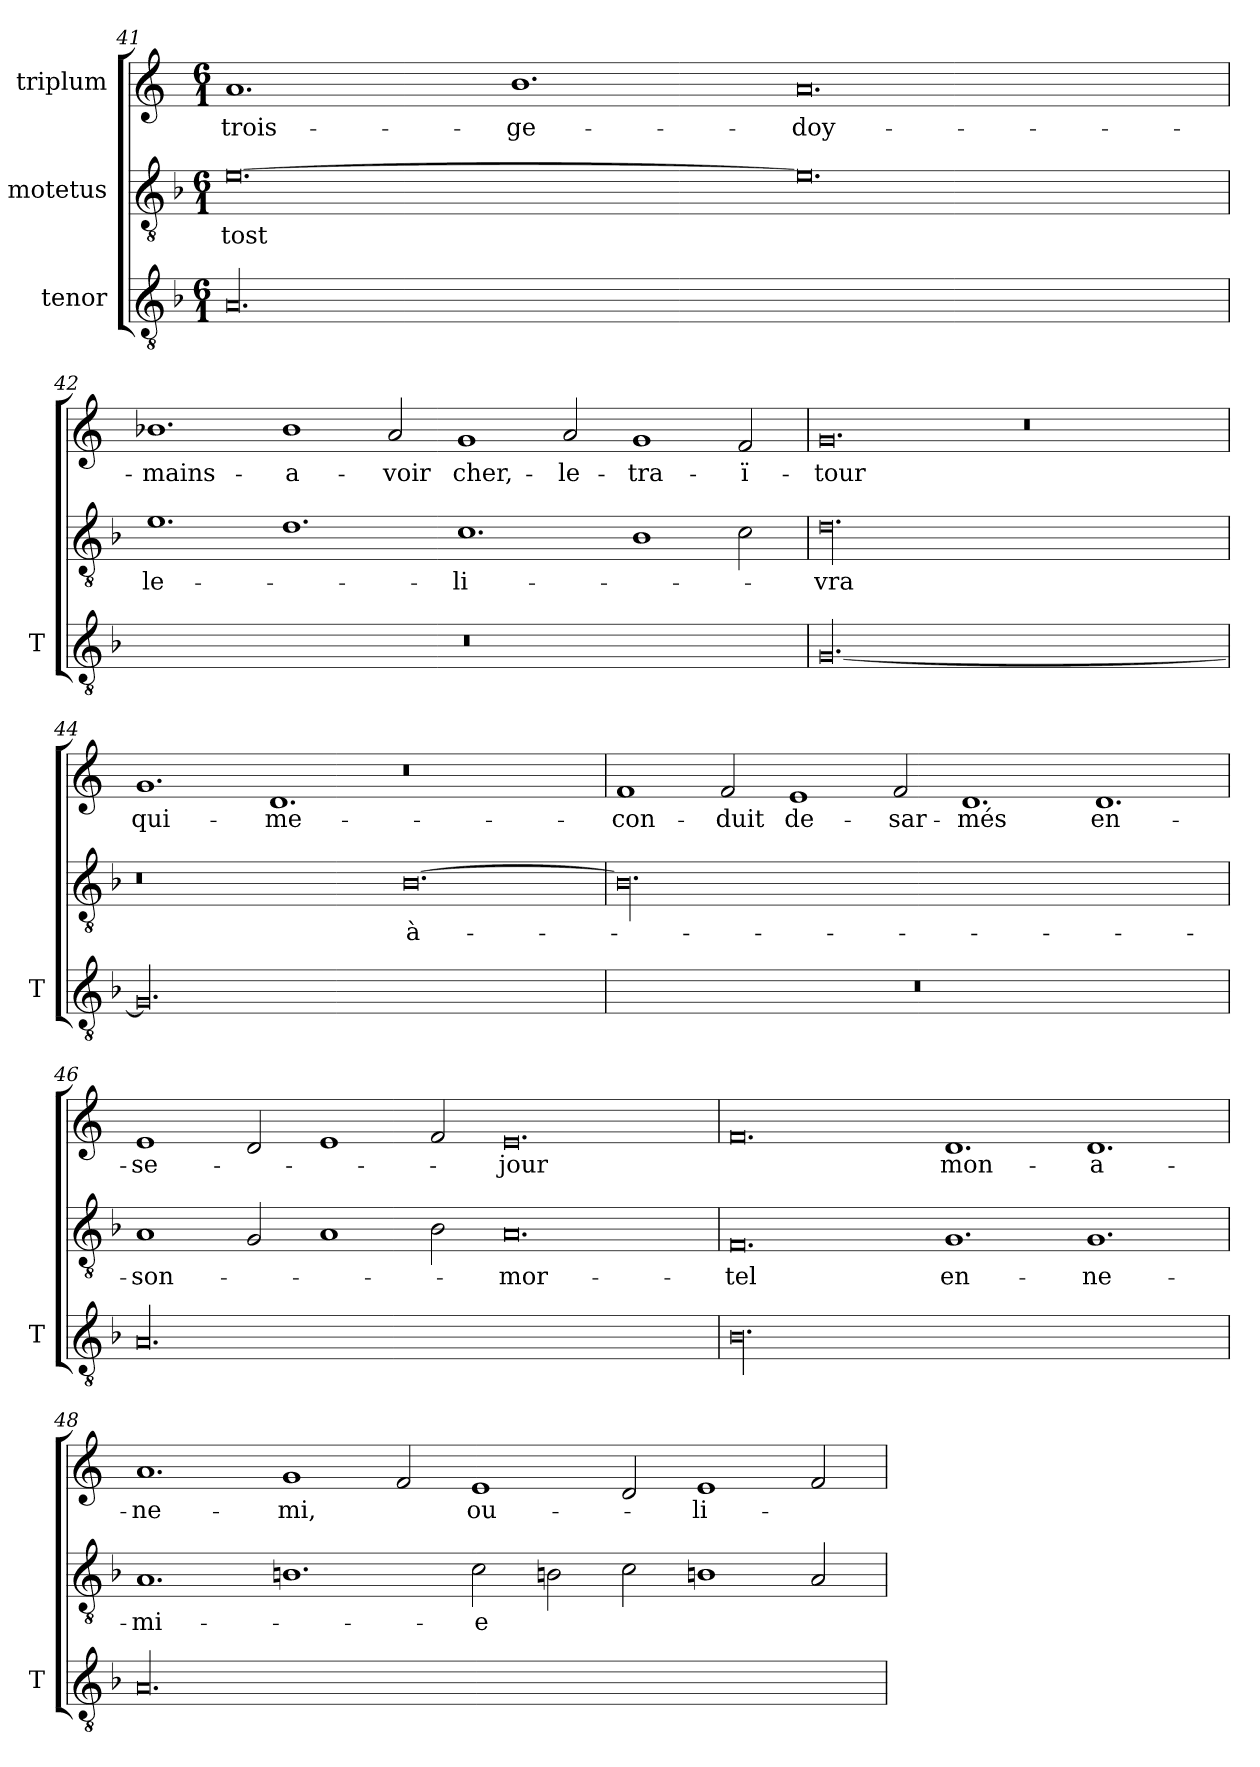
**kern	**kern	**text	**kern	**text
*part3	*part2	*part2	*part1	*part1
*staff3	*staff2	*staff2	*staff1	*staff1
*I"tenor	*I"motetus	*	*I"triplum	*
*I'T	*	*	*	*
*clefGv2	*clefGv2	*	*clefG2	*
*k[b-]	*k[b-]	*	*k[]	*
*F:	*F:	*	*C:	*
*M6/1	*M6/1	*	*M6/1	*
=41	=41	=41	=41	=41
00.A/	[0.e\	-tost	1.a/	trois-
.	.	.	1.b\	ge-
.	0.e\]	.	0.a/	doy-
=42	=42	=42	=42	=42
00.r	1.e\	le-	1.b-X\	mains-
.	1.d\	.	1b-\	a-
.	.	.	2a/	-voir
.	1.c\	li-	1g/	cher,-
.	.	.	2a/	le-
.	1B-\	.	1g/	tra-
.	2c\	.	2f/	-ï-
!!LO:PB:g=z
=43	=43	=43	=43	=43
[00.G/	00.d\	-vra	0.g/	-tour
.	.	.	0.r	.
=44	=44	=44	=44	=44
00.G/]	0.r	.	1.g/	qui-
.	.	.	1.d/	me-
.	[0.B-\	à-	0.r	.
=45	=45	=45	=45	=45
00.r	00.B-\]	.	1f/	con-
.	.	.	2f/	-duit
.	.	.	1e/	de-
.	.	.	2f/	-sar-
.	.	.	1.d/	-més
.	.	.	1.d/	en-
=46	=46	=46	=46	=46
00.A/	1A/	son-	1e/	se-
.	2G/	.	2d/	.
.	1A/	.	1e/	.
.	2B-\	.	2f/	.
.	0.A/	mor-	0.e/	-jour
=47	=47	=47	=47	=47
00.B-\	0.F/	-tel	0.f/	.
.	1.G/	en-	1.d/	mon-
.	1.G/	-ne-	1.d/	a-
=48	=48	=48	=48	=48
00.A/	1.A/	-mi-	1.a/	ne-
.	1.Bn\	.	1g/	-mi,
.	.	.	2f/	.
.	2c\	-e	1e/	ou-
.	2Bn\	.	.	.
.	2c\	.	2d/	.
.	1Bn\	.	1e/	li-
.	2A/	.	2f/	.
=	=	=	=	=
*-	*-	*-	*-	*-
